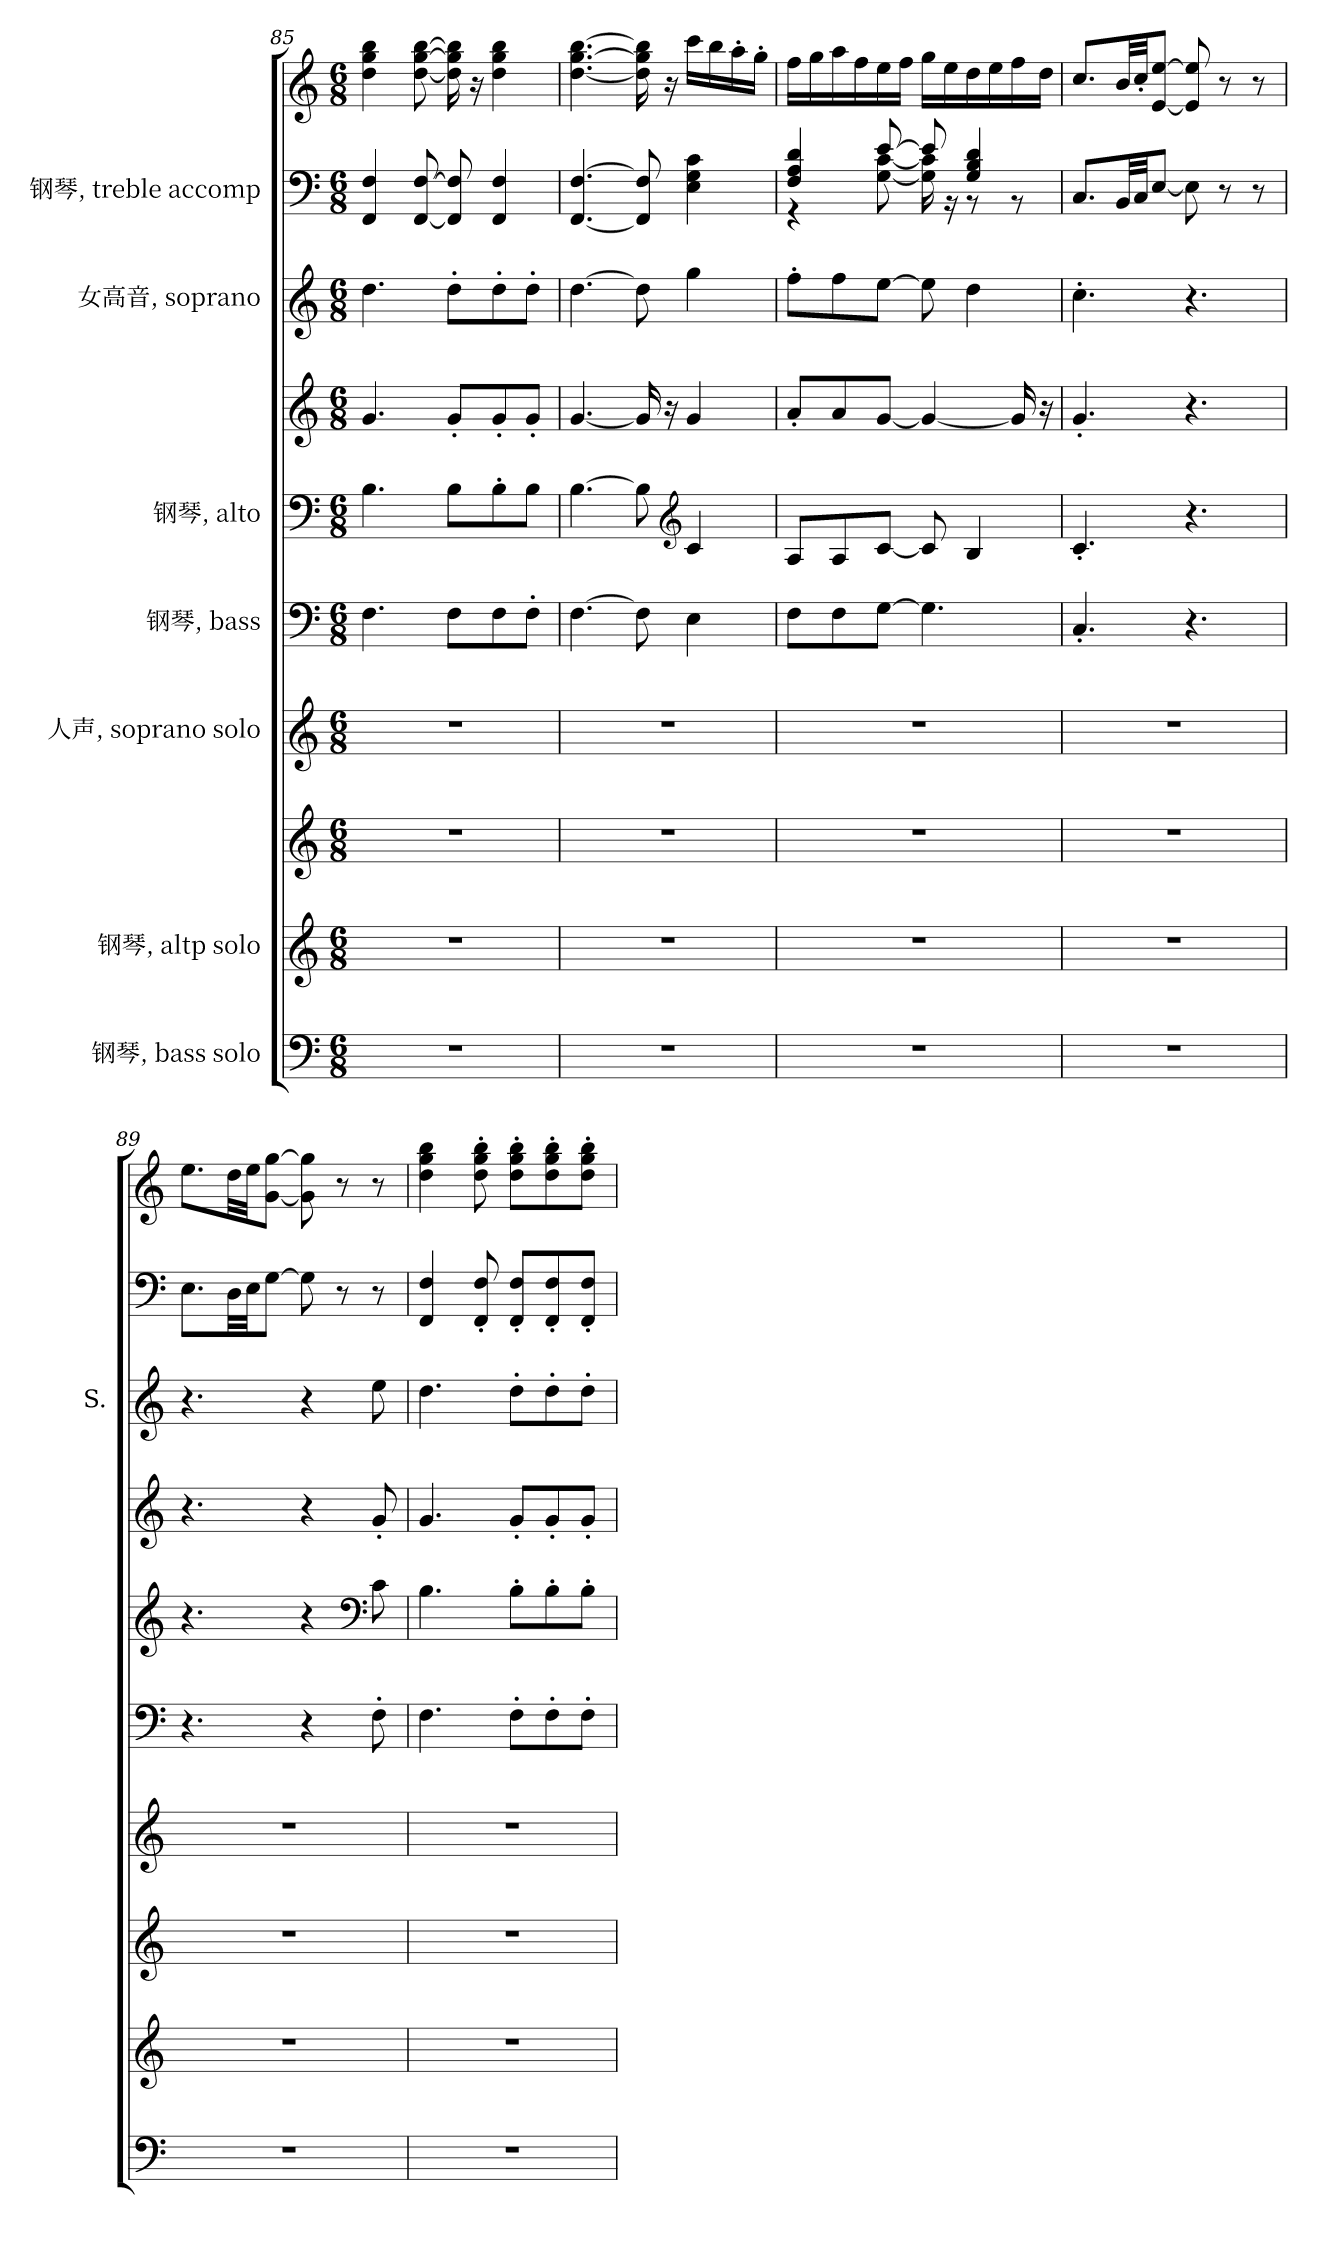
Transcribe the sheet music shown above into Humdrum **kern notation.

**kern	**kern	**kern	**kern	**kern	**kern	**kern	**kern	**kern	**kern
*part7	*part6	*part6	*part5	*part4	*part3	*part3	*part2	*part1	*part1
*staff10	*staff9	*staff8	*staff7	*staff6	*staff5	*staff4	*staff3	*staff2	*staff1
*I"钢琴, bass solo	*I"钢琴, altp solo	*	*I"人声, soprano solo	*I"钢琴, bass	*I"钢琴, alto	*	*I"女高音, soprano	*I"钢琴, treble accomp	*
*	*	*	*	*	*	*	*I'S.	*	*
*clefF4	*clefG2	*clefG2	*clefG2	*clefF4	*clefF4	*clefG2	*clefG2	*clefF4	*clefG2
*k[]	*k[]	*k[]	*k[]	*k[]	*k[]	*k[]	*k[]	*k[]	*k[]
*M6/8	*M6/8	*M6/8	*M6/8	*M6/8	*M6/8	*M6/8	*M6/8	*M6/8	*M6/8
=85	=85	=85	=85	=85	=85	=85	=85	=85	=85
2.r	2.r	2.r	2.r	4.F\	4.B\	4.g/	4.dd\	4FF/ 4F/	4dd\ 4gg\ 4bb\
.	.	.	.	.	.	.	.	[8FF/ [8F/	[8dd\ [8gg\ [8bb\
.	.	.	.	8F\L	8B\L	8g'/L	8dd'\L	8FF/] 8F/]	16dd\] 16gg\] 16bb\]
.	.	.	.	.	.	.	.	.	16r
.	.	.	.	8F\	8B'\	8g'/	8dd'\	4FF/ 4F/	4dd\ 4gg\ 4bb\
.	.	.	.	8F'\J	8B\J	8g'/J	8dd'\J	.	.
=86	=86	=86	=86	=86	=86	=86	=86	=86	=86
2.r	2.r	2.r	2.r	[4.F\	[4.B\	[4.g/	[4.dd\	[4.FF/ [4.F/	[4.dd\ [4.gg\ [4.bb\
.	.	.	.	8F\]	8B\]	16g/]	8dd\]	8FF/] 8F/]	16dd\] 16gg\] 16bb\]
.	.	.	.	.	.	16r	.	.	16r
*	*	*	*	*	*clefG2	*	*	*	*
.	.	.	.	4E\	4c/	4g/	4gg\	4E\ 4G\ 4c\	16ccc\LL
.	.	.	.	.	.	.	.	.	16bb\
.	.	.	.	.	.	.	.	.	16aa'\
.	.	.	.	.	.	.	.	.	16gg'\JJ
=87	=87	=87	=87	=87	=87	=87	=87	=87	=87
*	*	*	*	*	*	*	*	*^	*
2.r	2.r	2.r	2.r	8F\L	8A/L	8a'/L	8ff'\L	4F/ 4A/ 4d/	4r	16ff\LL
.	.	.	.	.	.	.	.	.	.	16gg\
.	.	.	.	8F\	8A/	8a/	8ff\	.	.	16aa\
.	.	.	.	.	.	.	.	.	.	16ff\
.	.	.	.	[8G\J	[8c/J	[8g/J	[8ee\J	[8e/	[8G\ [8c\	16ee\
.	.	.	.	.	.	.	.	.	.	16ff\JJ
.	.	.	.	4.G\]	8c/]	4g/_	8ee\]	8e/]	16G\] 16c\]	16gg\LL
.	.	.	.	.	.	.	.	.	16r	16ee\
.	.	.	.	.	4B/	.	4dd\	4G/ 4B/ 4d/	8r	16dd\
.	.	.	.	.	.	.	.	.	.	16ee\
.	.	.	.	.	.	16g/]	.	.	8r	16ff\
.	.	.	.	.	.	16r	.	.	.	16dd\JJ
*	*	*	*	*	*	*	*	*v	*v	*
!!LO:PB:g=z
=88	=88	=88	=88	=88	=88	=88	=88	=88	=88
2.r	2.r	2.r	2.r	4.C'/	4.c'/	4.g'/	4.cc'\	8.C/L	8.cc/L
.	.	.	.	.	.	.	.	32BB/LL	32b/LL
.	.	.	.	.	.	.	.	32C/JJ	32cc'/JJ
.	.	.	.	.	.	.	.	[8E/J	[8e/ [8ee/J
.	.	.	.	4.r	4.r	4.r	4.r	8E\]	8e/] 8ee/]
.	.	.	.	.	.	.	.	8r	8r
.	.	.	.	.	.	.	.	8r	8r
=89	=89	=89	=89	=89	=89	=89	=89	=89	=89
2.r	2.r	2.r	2.r	4.r	4.r	4.r	4.r	8.E\L	8.ee\L
.	.	.	.	.	.	.	.	32D\LL	32dd\LL
.	.	.	.	.	.	.	.	32E\JJ	32ee\JJ
.	.	.	.	.	.	.	.	[8G\J	[8g\ [8gg\J
.	.	.	.	4r	4r	4r	4r	8G\]	8g\] 8gg\]
.	.	.	.	.	.	.	.	8r	8r
*	*	*	*	*	*clefF4	*	*	*	*
.	.	.	.	8F'\	8c\	8g'/	8ee\	8r	8r
=90	=90	=90	=90	=90	=90	=90	=90	=90	=90
2.r	2.r	2.r	2.r	4.F\	4.B\	4.g/	4.dd\	4FF/ 4F/	4dd\ 4gg\ 4bb\
.	.	.	.	.	.	.	.	8FF/' 8F/'	8dd\' 8gg\' 8bb\'
.	.	.	.	8F'\L	8B'\L	8g'/L	8dd'\L	8FF/' 8F/'L	8dd\' 8gg\' 8bb\'L
.	.	.	.	8F'\	8B'\	8g'/	8dd'\	8FF/' 8F/'	8dd\' 8gg\' 8bb\'
.	.	.	.	8F'\J	8B'\J	8g'/J	8dd'\J	8FF/' 8F/'J	8dd\' 8gg\' 8bb\'J
=	=	=	=	=	=	=	=	=	=
*-	*-	*-	*-	*-	*-	*-	*-	*-	*-
